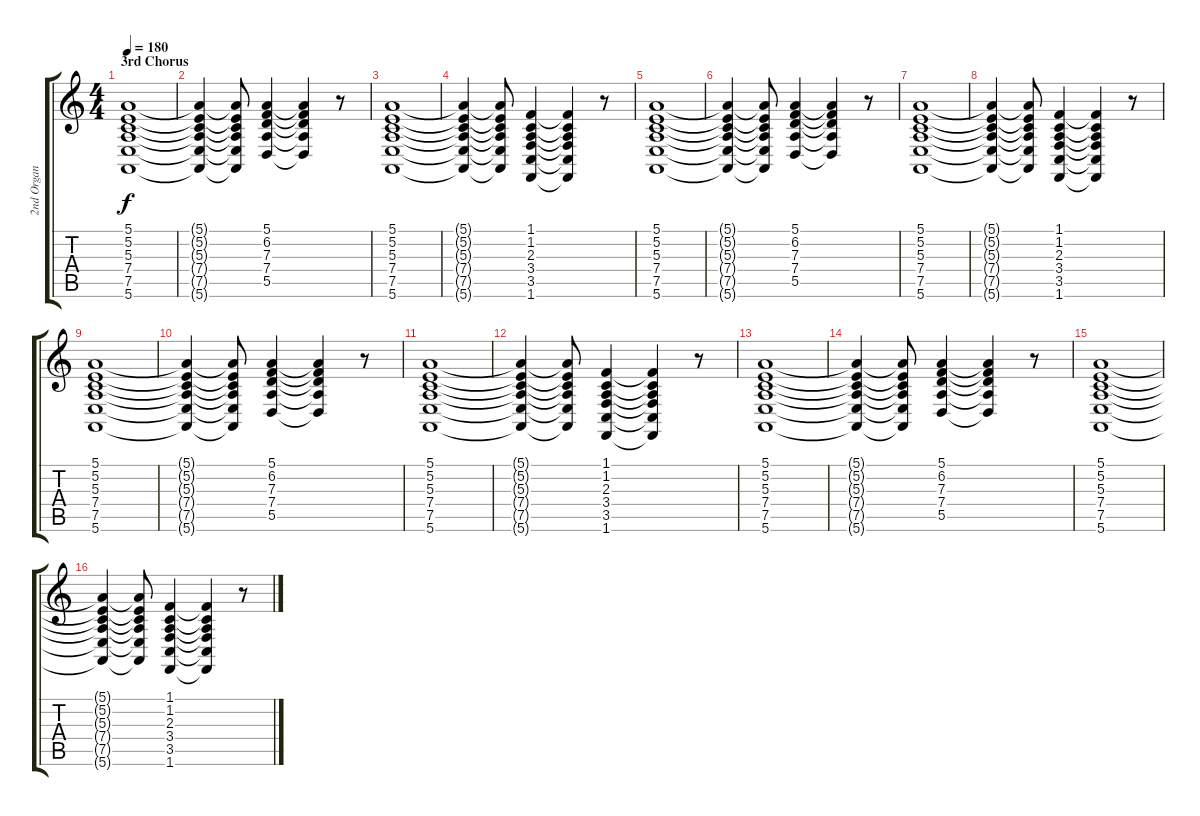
\track ("2nd Organ" "2nd Organ") {instrument drawbarorgan}
\staff {score tabs}
\tuning (E4 B3 G3 D3 A2 E2) {hide}
\ts (4 4)
\section ("" "3rd Chorus")
\tempo 180
\clef g2
\ks c
(5.1 5.2 5.3 7.4 7.5 5.6).1{dy f} |
(5.1{t} 5.2{t} 5.3{t} 7.4{t} 7.5{t} 5.6{t}).4 (5.1{t} 5.2{t} 5.3{t} 7.4{t} 7.5{t} 5.6{t}).8 (5.1 6.2 7.3 7.4 5.5).4 (5.1{t} 6.2{t} 7.3{t} 7.4{t} 5.5{t}).4 r.8 |
(5.1 5.2 5.3 7.4 7.5 5.6).1 |
(5.1{t} 5.2{t} 5.3{t} 7.4{t} 7.5{t} 5.6{t}).4 (5.1{t} 5.2{t} 5.3{t} 7.4{t} 7.5{t} 5.6{t}).8 (1.1 1.2 2.3 3.4 3.5 1.6).4 (1.1{t} 1.2{t} 2.3{t} 3.4{t} 3.5{t} 1.6{t}).4 r.8 |
(5.1 5.2 5.3 7.4 7.5 5.6).1 |
(5.1{t} 5.2{t} 5.3{t} 7.4{t} 7.5{t} 5.6{t}).4 (5.1{t} 5.2{t} 5.3{t} 7.4{t} 7.5{t} 5.6{t}).8 (5.1 6.2 7.3 7.4 5.5).4 (5.1{t} 6.2{t} 7.3{t} 7.4{t} 5.5{t}).4 r.8 |
(5.1 5.2 5.3 7.4 7.5 5.6).1 |
(5.1{t} 5.2{t} 5.3{t} 7.4{t} 7.5{t} 5.6{t}).4 (5.1{t} 5.2{t} 5.3{t} 7.4{t} 7.5{t} 5.6{t}).8 (1.1 1.2 2.3 3.4 3.5 1.6).4 (1.1{t} 1.2{t} 2.3{t} 3.4{t} 3.5{t} 1.6{t}).4 r.8 |
(5.1 5.2 5.3 7.4 7.5 5.6).1 |
(5.1{t} 5.2{t} 5.3{t} 7.4{t} 7.5{t} 5.6{t}).4 (5.1{t} 5.2{t} 5.3{t} 7.4{t} 7.5{t} 5.6{t}).8 (5.1 6.2 7.3 7.4 5.5).4 (5.1{t} 6.2{t} 7.3{t} 7.4{t} 5.5{t}).4 r.8 |
(5.1 5.2 5.3 7.4 7.5 5.6).1 |
(5.1{t} 5.2{t} 5.3{t} 7.4{t} 7.5{t} 5.6{t}).4 (5.1{t} 5.2{t} 5.3{t} 7.4{t} 7.5{t} 5.6{t}).8 (1.1 1.2 2.3 3.4 3.5 1.6).4 (1.1{t} 1.2{t} 2.3{t} 3.4{t} 3.5{t} 1.6{t}).4 r.8 |
(5.1 5.2 5.3 7.4 7.5 5.6).1 |
(5.1{t} 5.2{t} 5.3{t} 7.4{t} 7.5{t} 5.6{t}).4 (5.1{t} 5.2{t} 5.3{t} 7.4{t} 7.5{t} 5.6{t}).8 (5.1 6.2 7.3 7.4 5.5).4 (5.1{t} 6.2{t} 7.3{t} 7.4{t} 5.5{t}).4 r.8 |
(5.1 5.2 5.3 7.4 7.5 5.6).1 |
(5.1{t} 5.2{t} 5.3{t} 7.4{t} 7.5{t} 5.6{t}).4 (5.1{t} 5.2{t} 5.3{t} 7.4{t} 7.5{t} 5.6{t}).8 (1.1 1.2 2.3 3.4 3.5 1.6).4 (1.1{t} 1.2{t} 2.3{t} 3.4{t} 3.5{t} 1.6{t}).4 r.8
